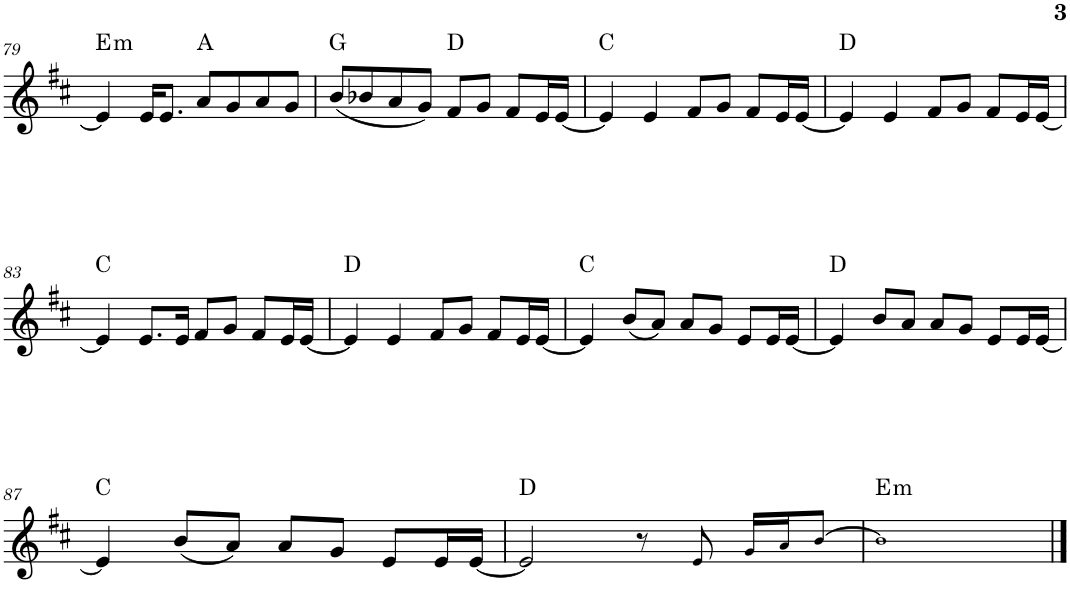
**kern	**harte
*part1	*part1
*staff1	*
*I"Piano	*
*I'Pno.	*
!!LO:PB:g=z
*clefG2	*
*k[f#c#]	*
*M4/4	*
=79	=79
!	!LO:H:kt=m
4e/]	E:min
16e/KL	.
8.e/J	.
8a/L	A:maj
8g/	.
8a/	.
8g/J	.
=80	=80
(8b/L	G:maj
8b-X/	.
8a/	.
8g/J)	.
8f#/L	D:maj
8g/J	.
8f#/L	.
16e/L	.
[16e/JJ	.
=81	=81
4e/]	C:maj
4e/	.
8f#/L	.
8g/J	.
8f#/L	.
16e/L	.
[16e/JJ	.
=82	=82
4e/]	D:maj
4e/	.
8f#/L	.
8g/J	.
8f#/L	.
16e/L	.
[16e/JJ	.
!!LO:LB:g=z
=83	=83
4e/]	C:maj
8.e/L	.
16e/Jk	.
8f#/L	.
8g/J	.
8f#/L	.
16e/L	.
[16e/JJ	.
=84	=84
4e/]	D:maj
4e/	.
8f#/L	.
8g/J	.
8f#/L	.
16e/L	.
[16e/JJ	.
=85	=85
4e/]	C:maj
(8b/L	.
8a/J)	.
8a/L	.
8g/J	.
8e/L	.
16e/L	.
[16e/JJ	.
=86	=86
4e/]	D:maj
8b/L	.
8a/J	.
8a/L	.
8g/J	.
8e/L	.
16e/L	.
[16e/JJ	.
!!LO:LB:g=z
=87	=87
4e/]	C:maj
(8b/L	.
8a/J)	.
8a/L	.
8g/J	.
8e/L	.
16e/L	.
[16e/JJ	.
=88	=88
2e/]	D:maj
8r	.
8e!/	.
16g!/LL	.
16a!/J	.
[8b!/J	.
=89	=89
!	!LO:H:kt=m
1b!]	E:min
==	==
*-	*-
